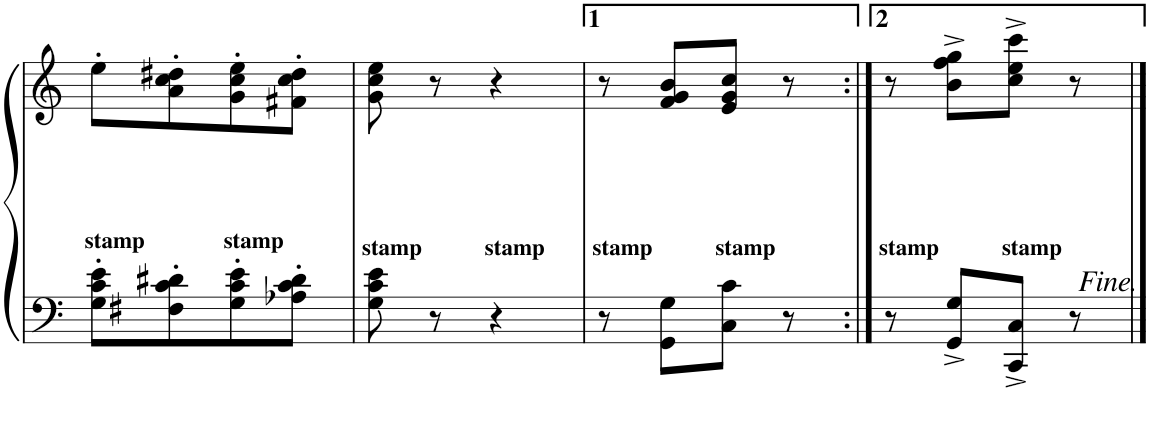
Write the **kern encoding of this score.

**kern	**kern
*part1	*part1
*staff2	*staff1
*I"Piano	*
*I'Pno	*
!!LO:PB:g=z
*clefF4	*clefG2
*k[]	*k[]
*M2/4	*M2/4
=78	=78
!LO:TX:a:B:t=stamp	!
8G\'> 8c\'> 8e\'>L	8ee'>\L
8F#X\'> 8c\'> 8d#X\'>	8a\'> 8cc\'> 8dd#X\'>
!LO:TX:a:B:t=stamp	!
8G\'> 8c\'> 8e\'>	8g\'> 8cc\'> 8ee\'>
8A-X\'> 8c\'> 8d#\'>J	8f#X\'> 8cc\'> 8dd#\'>J
=79	=79
!LO:TX:a:B:t=stamp	!
8G\ 8c\ 8e\	8g\ 8cc\ 8ee\
8r	8r
!LO:TX:a:B:t=stamp	!
4r	4r
=80	=80
!LO:TX:a:B:t=stamp	!
8r	8r
8GG\ 8G\L	8f/ 8g/ 8b/L
!LO:TX:a:B:t=stamp	!
8C\ 8c\J	8e/ 8g/ 8cc/J
8r	8r
=80:|!	=80:|!
!LO:TX:a:B:t=stamp	!
8r	8r
8GG/^< 8G/^<L	8b\^> 8ff\^> 8gg\^>L
!LO:TX:a:B:t=stamp	!
8CC/^< 8C/^<J	8cc\^> 8ee\^> 8ccc\^>J
8r	8r
!	!LO:TX:b:t=<i><font size="13"/>Fine.</i>
!LO:TX:b:t=<i><font size="13"/>Fine.</i>	!
==	==
*-	*-
